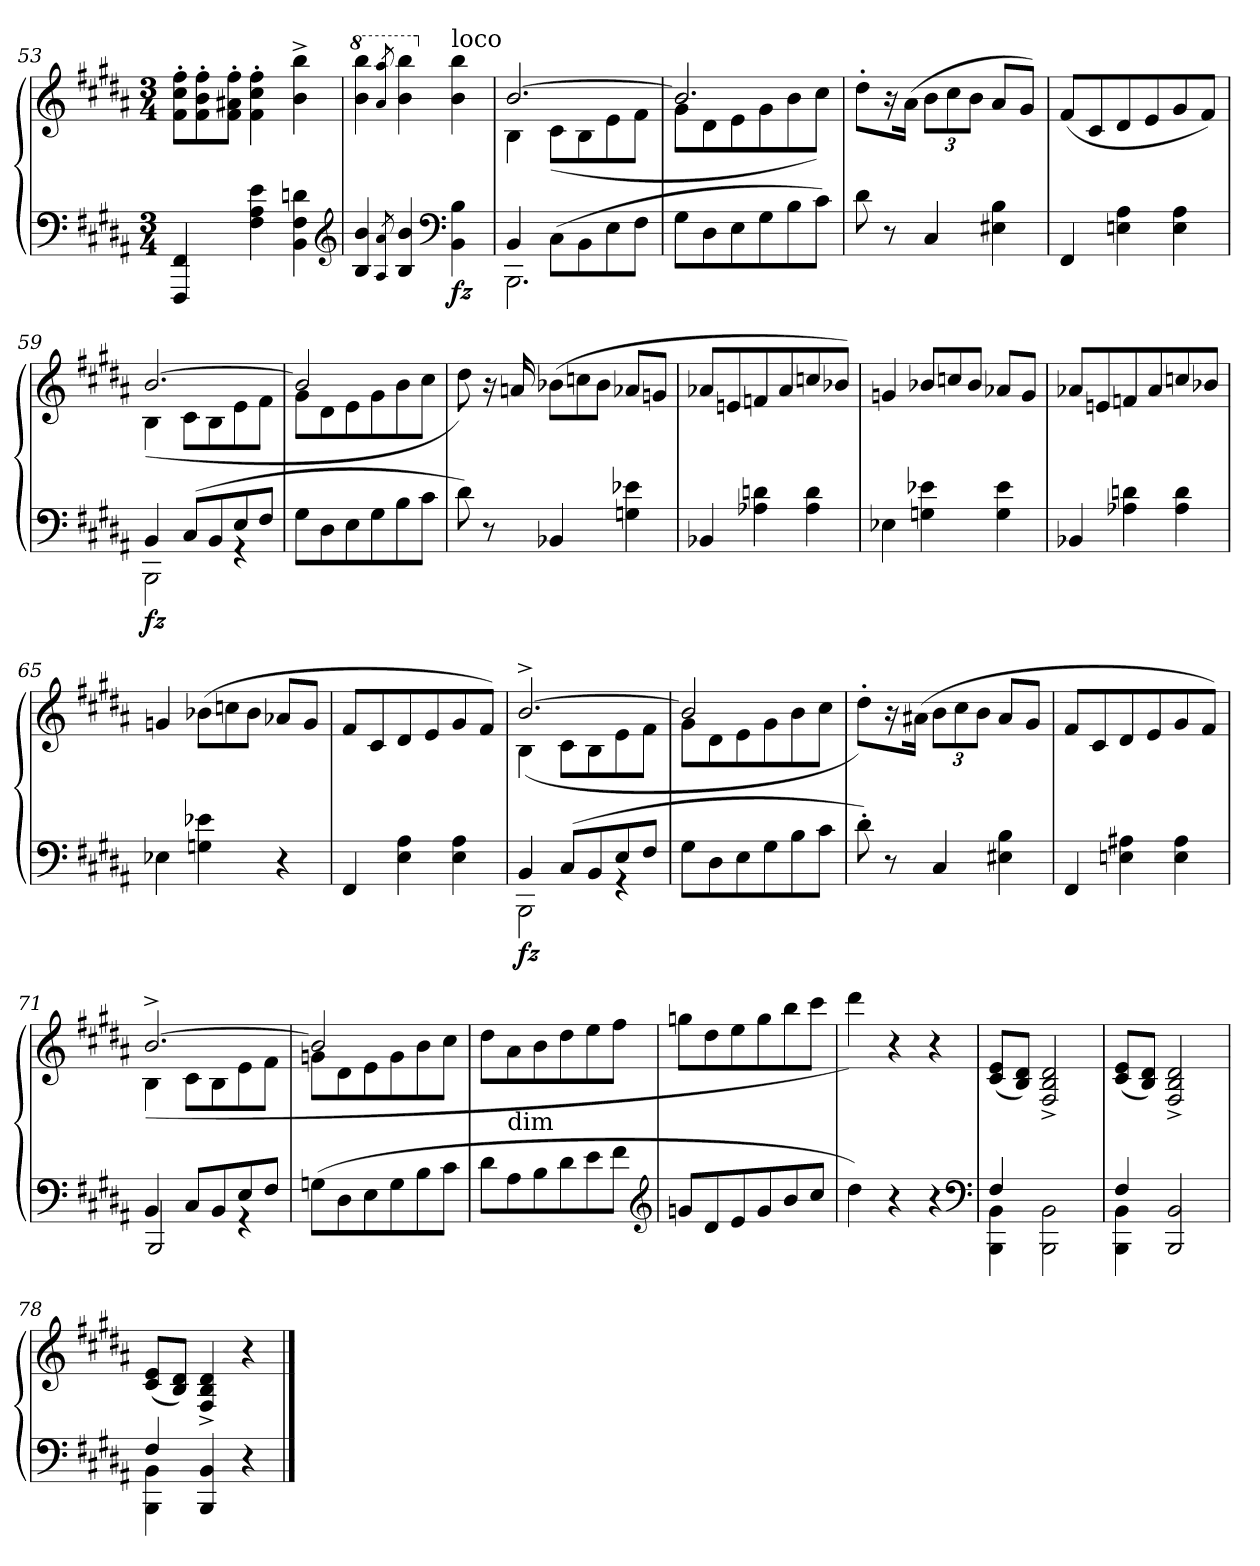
**kern	**kern	**dynam
*part1	*part1	*part1
*staff2	*staff1	*staff1/2
*clefF4	*clefG2	*
*k[f#c#g#d#a#]	*k[f#c#g#d#a#]	*
*B:	*B:	*
*M3/4	*M3/4	*
*	*Xtuplet	*
=53	=53	=53
4FF# 4FFF#	12ff#' 12cc#' 12f#'L	.
.	12ff#' 12b' 12f#'	.
.	12ff#' 12a#X' 12f#'J	.
4e 4A# 4F#	4ff#' 4cc#' 4f#'	.
4dn 4F# 4BB	4bb^< 4b^<	.
*clefG2	*	*
=54	=54	=54
*	*8va	*
4b 4B	4bbb 4bb	.
8qA#/ 8qa#/	8qaa#/ 8qaaa#/	.
4b 4B	4bbb 4bb	.
*clefF4	*	*
*	*X8va	*
!	!LO:TX:a:t=loco	!
!	!	!LO:DY:b=2
4B 4BB	4bb 4b	fz
=55	=55	=55
*^	*^	*
4BB	2.BBB	[2.b	4B	.
(>8C#\L	.	.	(>8c#L	.
8BB\	.	.	8B	.
8E\	.	.	8e	.
8F#\J	.	.	8f#J	.
*v	*v	*	*	*
=56	=56	=56	=56
8G#L	2.b]	8g#L	.
8D#	.	8d#	.
8E	.	8e	.
8G#	.	8g#	.
8B	.	8b	.
8c#J)	.	8cc#J)	.
*	*v	*v	*
=57	=57	=57
8d#	8dd#'L	.
8r	16r	.
.	(>16a#Jk	.
*	*tuplet	*
*	*Xbrackettup	*
4C#	12bL	.
.	12cc#	.
.	12bJ	.
4B 4E#X	8a#L	.
.	8g#J)	.
=58	=58	=58
4FF#	(8f#L	.
.	8c#	.
4A# 4En	8d#	.
.	8e	.
4A# 4E	8g#	.
.	8f#J)	.
=59	=59	=59
*^	*^	*
!	!	!	!	!LO:DY:b=2
4BB	2BBB	[2.b	(>4B	fz
(>8C#L	.	.	8c#L	.
8BB	.	.	8B	.
8E	4rGG	.	8e	.
8F#J	.	.	8f#J	.
*v	*v	*	*	*
=60	=60	=60	=60
8G#L	2b]	8g#L	.
8D#	.	8d#	.
8E	.	8e	.
8G#	.	8g#	.
8B	4ryy	8b	.
8c#J	.	8cc#J	.
*	*v	*v	*
=61	=61	=61
8d#)	8dd#)	.
8r	16r	.
.	16an	.
*	*Xtuplet	*
4BB-X	(12b-XL	.
.	12ccn	.
.	12b-J	.
4e-X 4Gn	8a-XL	.
.	8gnJ	.
=62	=62	=62
4BB-X	8a-XL	.
.	8en	.
4dn 4A-X	8fn	.
.	8a-	.
4d 4A-	8ccn	.
.	8b-XJ)	.
=63	=63	=63
4E-X	4gn	.
4e-X 4Gn	12b-X/L	.
.	12ccn/	.
.	12b-/J	.
4e- 4G	8a-XL	.
.	8gJ	.
=64	=64	=64
4BB-X/	8a-XL	.
.	8en	.
4dn 4A-X	8fn	.
.	8a-	.
4d 4A-	8ccn	.
.	8b-XJ	.
=65	=65	=65
4E-X	4gn	.
4e-X 4Gn	(>12b-XL	.
.	12ccn	.
.	12b-J	.
4r	8a-XL	.
.	8gJ	.
=66	=66	=66
4FF#	8f#L	.
.	8c#	.
4A# 4E	8d#	.
.	8e	.
4A# 4E	8g#	.
.	8f#J)	.
=67	=67	=67
*^	*^	*
!	!	!	!	!LO:DY:b=2
4BB	2BBB	[2.b^	(>4B	fz
(>8C#L	.	.	8c#L	.
8BB	.	.	8B	.
8E	4rGG	.	8e	.
8F#J	.	.	8f#J	.
*v	*v	*	*	*
=68	=68	=68	=68
8G#L	2b]	8g#L	.
8D#	.	8d#	.
8E	.	8e	.
8G#	.	8g#	.
8B	4ryy	8b	.
8c#J	.	8cc#J	.
*	*v	*v	*
=69	=69	=69
8d#')	8dd#'L)	.
8r	16r	.
.	(>16a#XJk	.
*	*tuplet	*
4C#	12bL	.
.	12cc#	.
.	12bJ	.
4B 4E#X	8a#L	.
.	8g#J	.
=70	=70	=70
4FF#	8f#L	.
.	8c#	.
4A#X 4En	8d#	.
.	8e	.
4A# 4E	8g#	.
.	8f#J)	.
=71	=71	=71
*^	*^	*
4BB	2BBB/	[2.b^	(>4B	.
8C#L	.	.	8c#L	.
8BB	.	.	8B	.
8E	4rGG	.	8e	.
8F#J	.	.	8f#J	.
*v	*v	*	*	*
=72	=72	=72	=72
(>8GnL	2b]	8gnL	.
8D#	.	8d#	.
8E	.	8e	.
8G	.	8g	.
8B	4ryy	8b	.
8c#J	.	8cc#J	.
*	*v	*v	*
=73	=73	=73
8d#L	8dd#L	.
!	!LO:TX:c:t=dim	!
8A#	8a#	.
8B	8b	.
8d#	8dd#	.
8e	8ee	.
8f#J	8ff#J	.
*clefG2	*	*
=74	=74	=74
8gnL	8ggnL	.
8d#	8dd#	.
8e	8ee	.
8g	8gg	.
8b	8bb	.
8cc#J	8ccc#J	.
=75	=75	=75
4dd#)	4ddd#)	.
4r	4r	.
4r	4r	.
*clefF4	*	*
=76	=76	=76
*^	*	*
4F#	4BB 4BBB	(<8e 8c#L	.
.	.	8d# 8BJ)	.
2ryy	2BB\ 2BBB\	2d#^>/ 2B^>/ 2F#^>/	.
=77	=77	=77	=77
4F#	4BB 4BBB	(<8e 8c#L	.
.	.	8d# 8BJ)	.
2ryy	2BB 2BBB	2d#^>/ 2B^>/ 2F#^>/	.
=78	=78	=78	=78
4F#	4BB 4BBB	(<8e 8c#L	.
.	.	8d# 8BJ)	.
4ryy	4BB 4BBB	4d#^>/ 4B^>/ 4F#^>/	.
4r	4ryy	4r	.
*v	*v	*	*
==	==	==
*-	*-	*-
